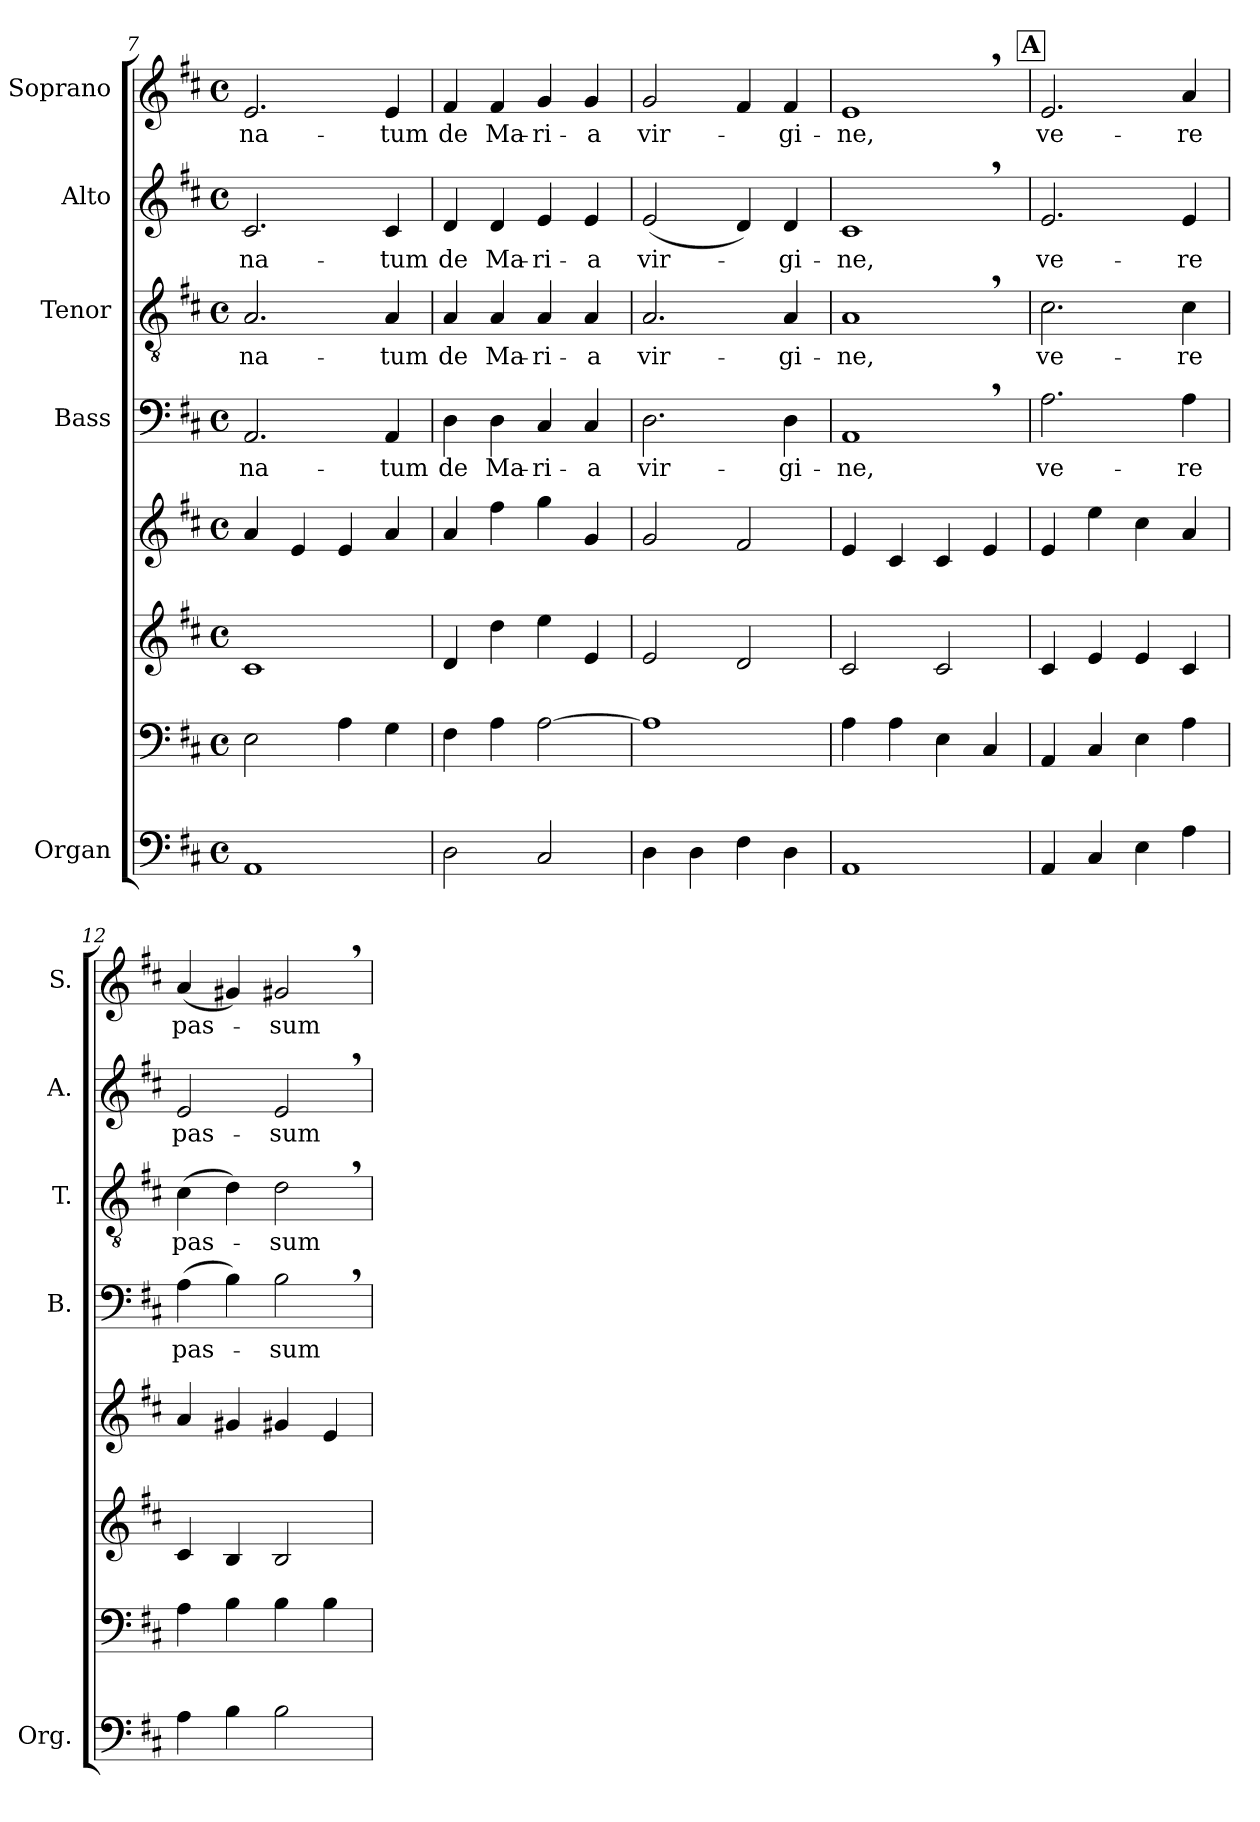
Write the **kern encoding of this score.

**kern	**kern	**kern	**kern	**kern	**text	**kern	**text	**kern	**text	**kern	**text
*part5	*part5	*part5	*part5	*part4	*part4	*part3	*part3	*part2	*part2	*part1	*part1
*staff8	*staff7	*staff6	*staff5	*staff4	*staff4	*staff3	*staff3	*staff2	*staff2	*staff1	*staff1
*I"Organ	*	*	*	*I"Bass	*	*I"Tenor	*	*I"Alto	*	*I"Soprano	*
*I'Org.	*	*	*	*I'B.	*	*I'T.	*	*I'A.	*	*I'S.	*
*clefF4	*clefF4	*clefG2	*clefG2	*clefF4	*	*clefGv2	*	*clefG2	*	*clefG2	*
*k[f#c#]	*k[f#c#]	*k[f#c#]	*k[f#c#]	*k[f#c#]	*	*k[f#c#]	*	*k[f#c#]	*	*k[f#c#]	*
*M4/4	*M4/4	*M4/4	*M4/4	*M4/4	*	*M4/4	*	*M4/4	*	*M4/4	*
*met(c)	*met(c)	*met(c)	*met(c)	*met(c)	*	*met(c)	*	*met(c)	*	*met(c)	*
=7	=7	=7	=7	=7	=7	=7	=7	=7	=7	=7	=7
!	!	!	!	!	!LO:LY:b	!	!LO:LY:b	!	!LO:LY:b	!	!LO:LY:b
1AA	2E\	1c#	4a/	2.AA/	na-	2.A/	na-	2.c#/	na-	2.e/	na-
.	.	.	4e/	.	.	.	.	.	.	.	.
.	4A\	.	4e/	.	.	.	.	.	.	.	.
!	!	!	!	!	!LO:LY:b	!	!LO:LY:b	!	!LO:LY:b	!	!LO:LY:b
.	4G\	.	4a/	4AA/	-tum	4A/	-tum	4c#/	-tum	4e/	-tum
!!LO:PB:g=z
=8	=8	=8	=8	=8	=8	=8	=8	=8	=8	=8	=8
!	!	!	!	!	!LO:LY:b	!	!LO:LY:b	!	!LO:LY:b	!	!LO:LY:b
2D\	4F#\	4d/	4a/	4D\	de	4A/	de	4d/	de	4f#/	de
!	!	!	!	!	!LO:LY:b	!	!LO:LY:b	!	!LO:LY:b	!	!LO:LY:b
.	4A\	4dd\	4ff#\	4D\	Ma-	4A/	Ma-	4d/	Ma-	4f#/	Ma-
!	!	!	!	!	!LO:LY:b	!	!LO:LY:b	!	!LO:LY:b	!	!LO:LY:b
2C#/	[2A\	4ee\	4gg\	4C#/	-ri-	4A/	-ri-	4e/	-ri-	4g/	-ri-
!	!	!	!	!	!LO:LY:b	!	!LO:LY:b	!	!LO:LY:b	!	!LO:LY:b
.	.	4e/	4g/	4C#/	-a	4A/	-a	4e/	-a	4g/	-a
=9	=9	=9	=9	=9	=9	=9	=9	=9	=9	=9	=9
!	!	!	!	!	!LO:LY:b	!	!LO:LY:b	!	!LO:LY:b	!	!LO:LY:b
4D\	1A]	2e/	2g/	2.D\	vir-	2.A/	vir-	(<2e/	vir-	2g/	vir-
4D\	.	.	.	.	.	.	.	.	.	.	.
4F#\	.	2d/	2f#/	.	.	.	.	4d/)	.	4f#/	.
!	!	!	!	!	!LO:LY:b	!	!LO:LY:b	!	!LO:LY:b	!	!LO:LY:b
4D\	.	.	.	4D\	-gi-	4A/	-gi-	4d/	-gi-	4f#/	-gi-
=10	=10	=10	=10	=10	=10	=10	=10	=10	=10	=10	=10
!	!	!	!	!	!LO:LY:b	!	!LO:LY:b	!	!LO:LY:b	!	!LO:LY:b
1AA	4A\	2c#/	4e/	1AA,	-ne,	1A,	-ne,	1c#,	-ne,	1e,	-ne,
.	4A\	.	4c#/	.	.	.	.	.	.	.	.
.	4E\	2c#/	4c#/	.	.	.	.	.	.	.	.
.	4C#/	.	4e/	.	.	.	.	.	.	.	.
!!LO:REH:place=s1:a:B:fs=14:t=A
=11	=11	=11	=11	=11	=11	=11	=11	=11	=11	=11	=11
!	!	!	!	!	!LO:LY:b	!	!LO:LY:b	!	!LO:LY:b	!	!LO:LY:b
4AA/	4AA/	4c#/	4e/	2.A\	ve-	2.c#\	ve-	2.e/	ve-	2.e/	ve-
4C#/	4C#/	4e/	4ee\	.	.	.	.	.	.	.	.
4E\	4E\	4e/	4cc#\	.	.	.	.	.	.	.	.
!	!	!	!	!	!LO:LY:b	!	!LO:LY:b	!	!LO:LY:b	!	!LO:LY:b
4A\	4A\	4c#/	4a/	4A\	-re	4c#\	-re	4e/	-re	4a/	-re
=12	=12	=12	=12	=12	=12	=12	=12	=12	=12	=12	=12
!	!	!	!	!	!LO:LY:b	!	!LO:LY:b	!	!LO:LY:b	!	!LO:LY:b
4A\	4A\	4c#/	4a/	(>4A\	pas-	(>4c#\	pas-	2e/	pas-	(<4a/	pas-
4B\	4B\	4B/	4g#X/	4B\)	.	4d\)	.	.	.	4g#X/)	.
!	!	!	!	!	!LO:LY:b	!	!LO:LY:b	!	!LO:LY:b	!	!LO:LY:b
2B\	4B\	2B/	4g#X/	2B,\	-sum	2d,\	-sum	2e,/	-sum	2g#X,/	-sum
.	4B\	.	4e/	.	.	.	.	.	.	.	.
=	=	=	=	=	=	=	=	=	=	=	=
*-	*-	*-	*-	*-	*-	*-	*-	*-	*-	*-	*-
